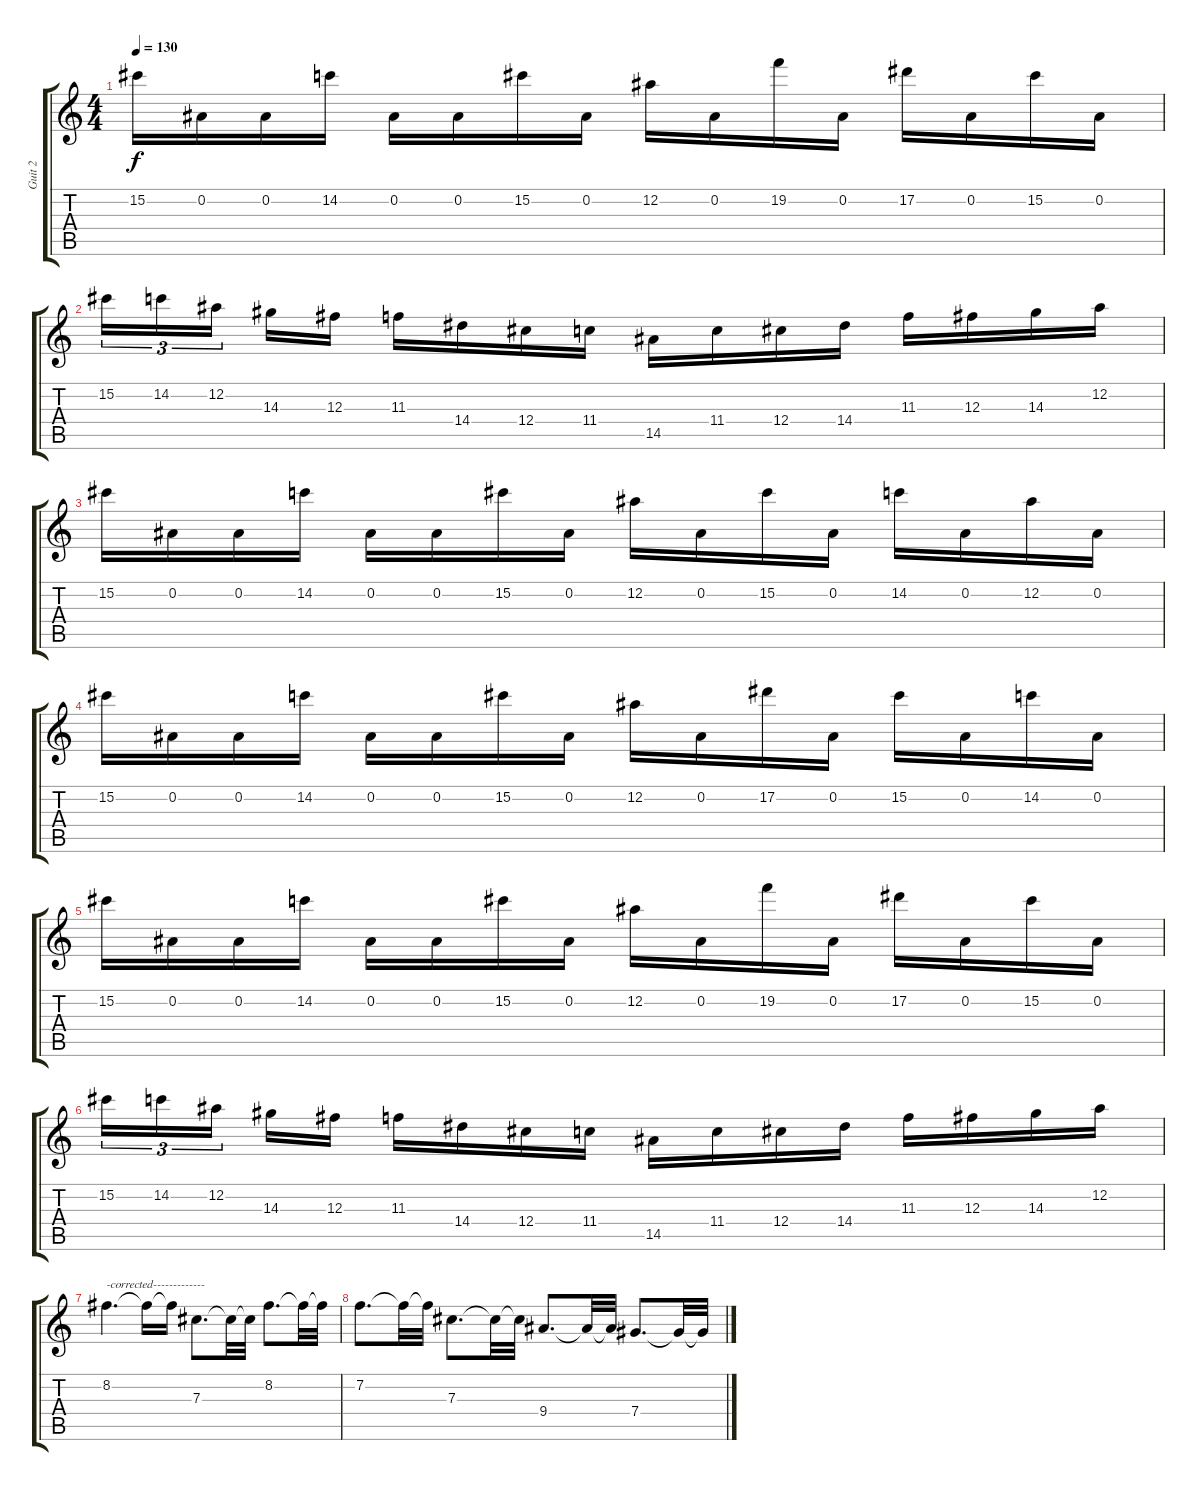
\track ("Guit 2" "Guit 2") {instrument distortionguitar}
\staff {score tabs}
\tuning (Eb4 Bb3 Gb3 Db3 Ab2 Eb2) {hide}
\ts (4 4)
\tempo 130
\clef g2
\ks c
15.2.16{dy f} 0.2.16 0.2.16 14.2.16 0.2.16 0.2.16 15.2.16 0.2.16 12.2.16 0.2.16 19.2.16 0.2.16 17.2.16 0.2.16 15.2.16 0.2.16 |
15.2.16{tu (3 2)} 14.2.16{tu (3 2)} 12.2.16{tu (3 2)} 14.3.16 12.3.16 11.3.16 14.4.16 12.4.16 11.4.16 14.5.16 11.4.16 12.4.16 14.4.16 11.3.16 12.3.16 14.3.16 12.2.16 |
15.2.16 0.2.16 0.2.16 14.2.16 0.2.16 0.2.16 15.2.16 0.2.16 12.2.16 0.2.16 15.2.16 0.2.16 14.2.16 0.2.16 12.2.16 0.2.16 |
15.2.16 0.2.16 0.2.16 14.2.16 0.2.16 0.2.16 15.2.16 0.2.16 12.2.16 0.2.16 17.2.16 0.2.16 15.2.16 0.2.16 14.2.16 0.2.16 |
15.2.16 0.2.16 0.2.16 14.2.16 0.2.16 0.2.16 15.2.16 0.2.16 12.2.16 0.2.16 19.2.16 0.2.16 17.2.16 0.2.16 15.2.16 0.2.16 |
15.2.16{tu (3 2)} 14.2.16{tu (3 2)} 12.2.16{tu (3 2)} 14.3.16 12.3.16 11.3.16 14.4.16 12.4.16 11.4.16 14.5.16 11.4.16 12.4.16 14.4.16 11.3.16 12.3.16 14.3.16 12.2.16 |
8.2.4{d txt "-corrected-------------"} 8.2{t}.16 8.2{t}.16 7.3.8{d} 7.3{t}.32 7.3{t}.32 8.2.8{d} 8.2{t}.32 8.2{t}.32 |
7.2.8{d} 7.2{t}.32 7.2{t}.32 7.3.8{d} 7.3{t}.32 7.3{t}.32 9.4.8{d} 9.4{t}.32 9.4{t}.32 7.4.8{d} 7.4{t}.32 7.4{t}.32
